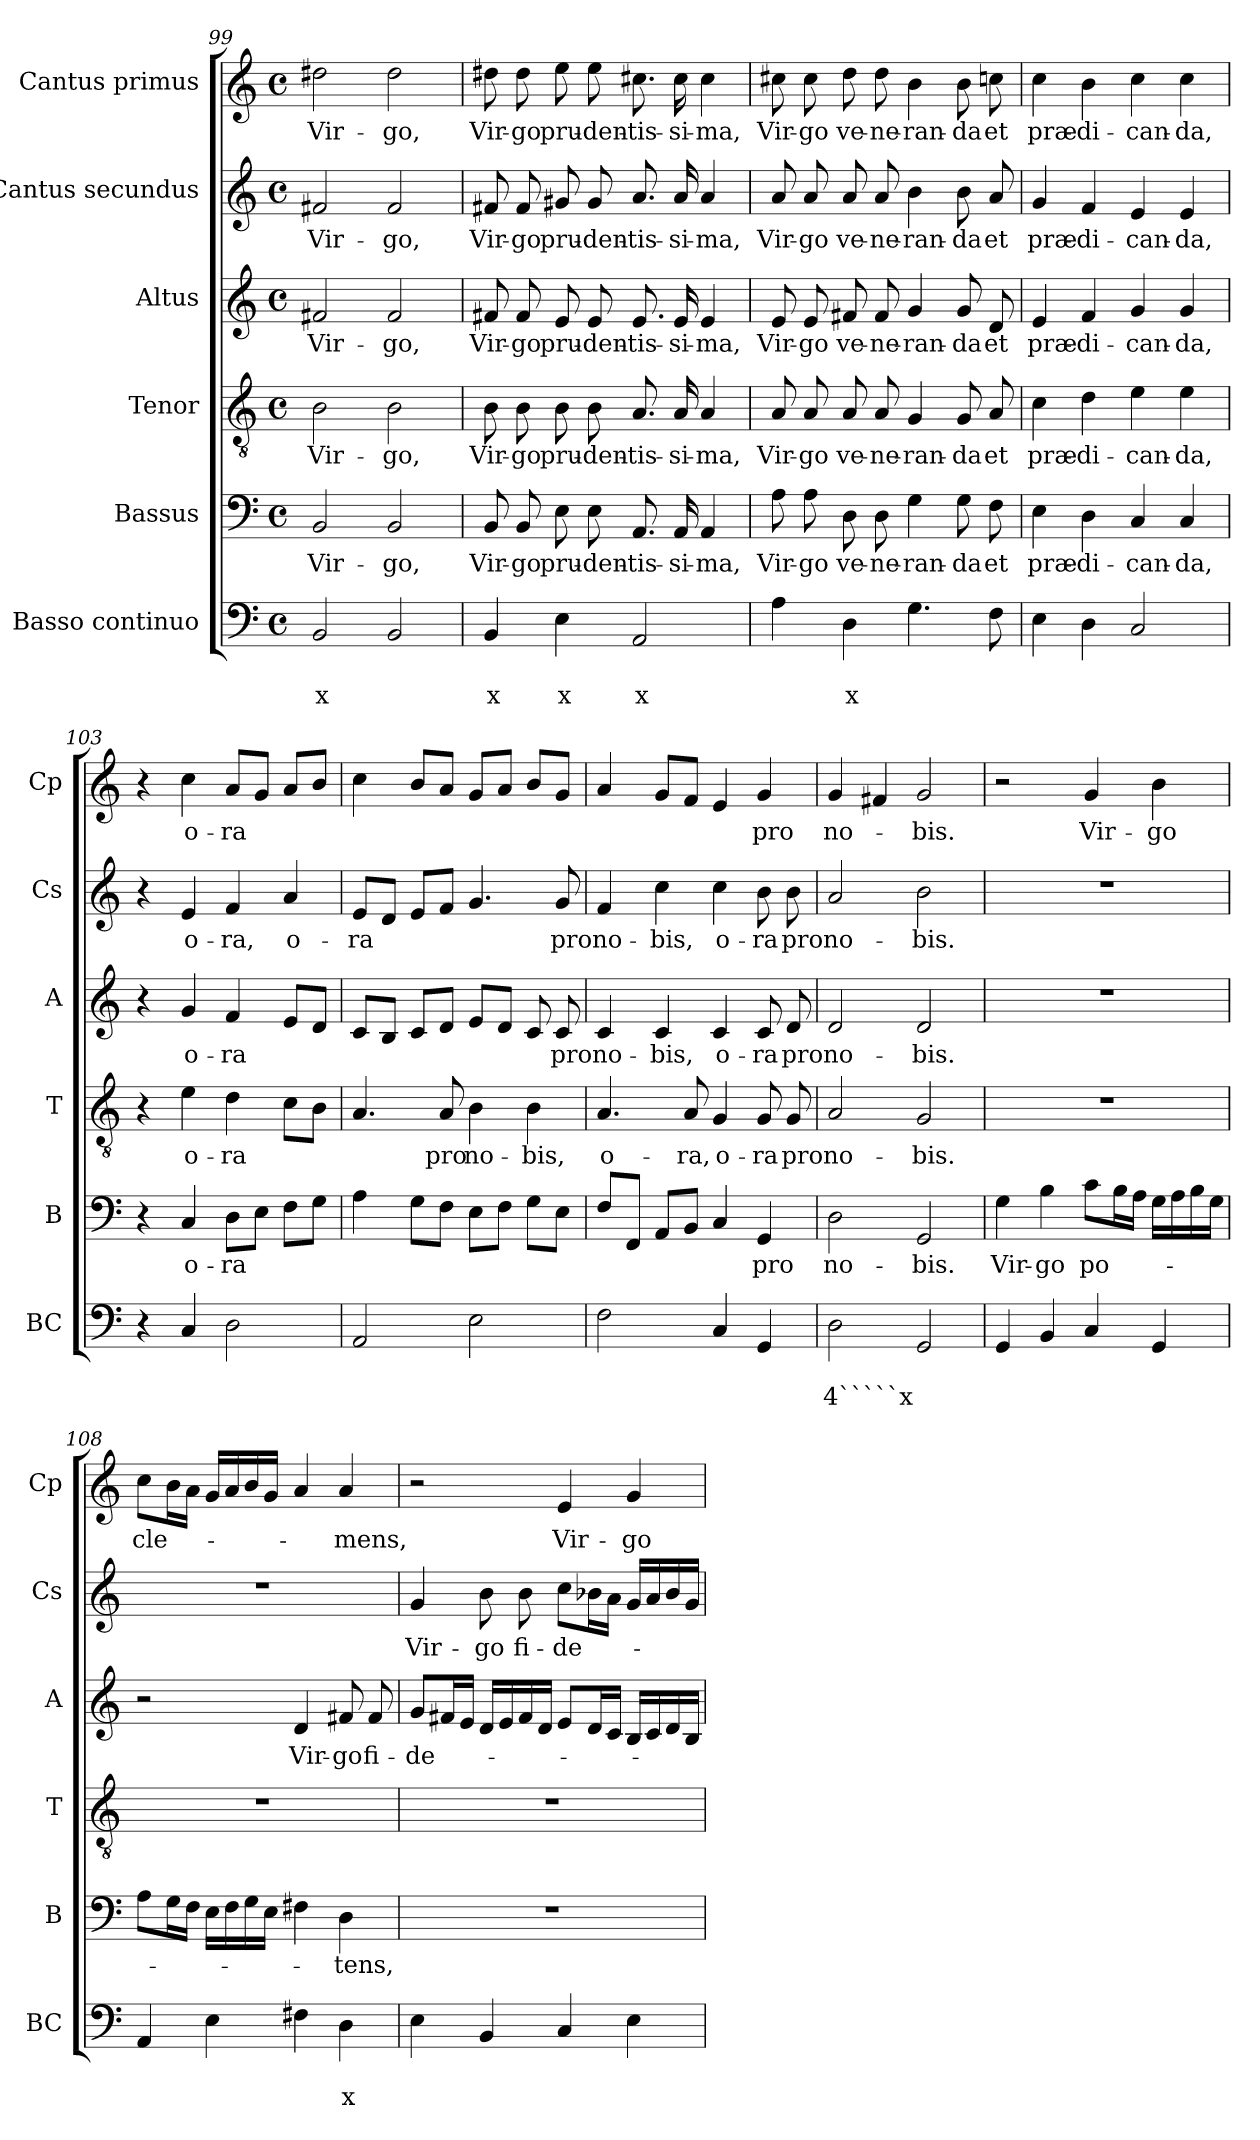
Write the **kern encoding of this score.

**kern	**text	**text	**kern	**text	**kern	**text	**kern	**text	**kern	**text	**kern	**text
*part6	*part6	*part6	*part5	*part5	*part4	*part4	*part3	*part3	*part2	*part2	*part1	*part1
*staff6	*staff6	*staff6	*staff5	*staff5	*staff4	*staff4	*staff3	*staff3	*staff2	*staff2	*staff1	*staff1
*I"Basso continuo	*	*	*I"Bassus	*	*I"Tenor	*	*I"Altus	*	*I"Cantus  secundus	*	*I"Cantus primus	*
*I'BC	*	*	*I'B	*	*I'T	*	*I'A	*	*I'Cs	*	*I'Cp	*
*clefF4	*	*	*clefF4	*	*clefGv2	*	*clefG2	*	*clefG2	*	*clefG2	*
*k[]	*	*	*k[]	*	*k[]	*	*k[]	*	*k[]	*	*k[]	*
*C:	*	*	*C:	*	*C:	*	*C:	*	*C:	*	*C:	*
*M4/4	*	*	*M4/4	*	*M4/4	*	*M4/4	*	*M4/4	*	*M4/4	*
*met(c)	*	*	*met(c)	*	*met(c)	*	*met(c)	*	*met(c)	*	*met(c)	*
=99	=99	=99	=99	=99	=99	=99	=99	=99	=99	=99	=99	=99
!	!	!LO:LY:b	!	!LO:LY:b	!	!LO:LY:b	!	!LO:LY:b	!	!LO:LY:b	!	!LO:LY:b
2BB/	.	x	2BB/	Vir-	2B\	Vir-	2f#X/	Vir-	2f#X/	Vir-	2dd#X\	Vir-
!	!	!	!	!LO:LY:b	!	!LO:LY:b	!	!LO:LY:b	!	!LO:LY:b	!	!LO:LY:b
2BB/	.	.	2BB/	-go,	2B\	-go,	2f#/	-go,	2f#/	-go,	2dd#\	-go,
=100	=100	=100	=100	=100	=100	=100	=100	=100	=100	=100	=100	=100
!	!	!LO:LY:b	!	!LO:LY:b	!	!LO:LY:b	!	!LO:LY:b	!	!LO:LY:b	!	!LO:LY:b
4BB/	.	x	8BB/	Vir-	8B\	Vir-	8f#X/	Vir-	8f#X/	Vir-	8dd#X\	Vir-
!	!	!	!	!LO:LY:b	!	!LO:LY:b	!	!LO:LY:b	!	!LO:LY:b	!	!LO:LY:b
.	.	.	8BB/	-go	8B\	-go	8f#/	-go	8f#/	-go	8dd#\	-go
!	!	!LO:LY:b	!	!LO:LY:b	!	!LO:LY:b	!	!LO:LY:b	!	!LO:LY:b	!	!LO:LY:b
4E\	.	x	8E\	pru-	8B\	pru-	8e/	pru-	8g#X/	pru-	8ee\	pru-
!	!	!	!	!LO:LY:b	!	!LO:LY:b	!	!LO:LY:b	!	!LO:LY:b	!	!LO:LY:b
.	.	.	8E\	-den-	8B\	-den-	8e/	-den-	8g#/	-den-	8ee\	-den-
!	!	!LO:LY:b	!	!LO:LY:b	!	!LO:LY:b	!	!LO:LY:b	!	!LO:LY:b	!	!LO:LY:b
2AA/	.	x	8.AA/	-tis-	8.A/	-tis-	8.e/	-tis-	8.a/	-tis-	8.cc#X\	-tis-
!	!	!	!	!LO:LY:b	!	!LO:LY:b	!	!LO:LY:b	!	!LO:LY:b	!	!LO:LY:b
.	.	.	16AA/	-si-	16A/	-si-	16e/	-si-	16a/	-si-	16cc#\	-si-
!	!	!	!	!LO:LY:b	!	!LO:LY:b	!	!LO:LY:b	!	!LO:LY:b	!	!LO:LY:b
.	.	.	4AA/	-ma,	4A/	-ma,	4e/	-ma,	4a/	-ma,	4cc#\	-ma,
=101	=101	=101	=101	=101	=101	=101	=101	=101	=101	=101	=101	=101
!	!	!	!	!LO:LY:b	!	!LO:LY:b	!	!LO:LY:b	!	!LO:LY:b	!	!LO:LY:b
4A\	.	.	8A\	Vir-	8A/	Vir-	8e/	Vir-	8a/	Vir-	8cc#X\	Vir-
!	!	!	!	!LO:LY:b	!	!LO:LY:b	!	!LO:LY:b	!	!LO:LY:b	!	!LO:LY:b
.	.	.	8A\	-go	8A/	-go	8e/	-go	8a/	-go	8cc#\	-go
!	!	!LO:LY:b	!	!LO:LY:b	!	!LO:LY:b	!	!LO:LY:b	!	!LO:LY:b	!	!LO:LY:b
4D\	.	x	8D\	ve-	8A/	ve-	8f#X/	ve-	8a/	ve-	8dd\	ve-
!	!	!	!	!LO:LY:b	!	!LO:LY:b	!	!LO:LY:b	!	!LO:LY:b	!	!LO:LY:b
.	.	.	8D\	-ne-	8A/	-ne-	8f#/	-ne-	8a/	-ne-	8dd\	-ne-
!	!	!	!	!LO:LY:b	!	!LO:LY:b	!	!LO:LY:b	!	!LO:LY:b	!	!LO:LY:b
4.G\	.	.	4G\	-ran-	4G/	-ran-	4g/	-ran-	4b\	-ran-	4b\	-ran-
!	!	!	!	!LO:LY:b	!	!LO:LY:b	!	!LO:LY:b	!	!LO:LY:b	!	!LO:LY:b
.	.	.	8G\	-da	8G/	-da	8g/	-da	8b\	-da	8b\	-da
!	!	!	!	!LO:LY:b	!	!LO:LY:b	!	!LO:LY:b	!	!LO:LY:b	!	!LO:LY:b
8F\	.	.	8F\	et	8A/	et	8d/	et	8a/	et	8ccn\	et
!!LO:LB:g=z
=102	=102	=102	=102	=102	=102	=102	=102	=102	=102	=102	=102	=102
!	!	!	!	!LO:LY:b	!	!LO:LY:b	!	!LO:LY:b	!	!LO:LY:b	!	!LO:LY:b
4E\	.	.	4E\	præ-	4c\	præ-	4e/	præ-	4g/	præ-	4cc\	præ-
!	!	!	!	!LO:LY:b	!	!LO:LY:b	!	!LO:LY:b	!	!LO:LY:b	!	!LO:LY:b
4D\	.	.	4D\	-di-	4d\	-di-	4f/	-di-	4f/	-di-	4b\	-di-
!	!	!	!	!LO:LY:b	!	!LO:LY:b	!	!LO:LY:b	!	!LO:LY:b	!	!LO:LY:b
2C/	.	.	4C/	-can-	4e\	-can-	4g/	-can-	4e/	-can-	4cc\	-can-
!	!	!	!	!LO:LY:b	!	!LO:LY:b	!	!LO:LY:b	!	!LO:LY:b	!	!LO:LY:b
.	.	.	4C/	-da,	4e\	-da,	4g/	-da,	4e/	-da,	4cc\	-da,
=103	=103	=103	=103	=103	=103	=103	=103	=103	=103	=103	=103	=103
4r	.	.	4r	.	4r	.	4r	.	4r	.	4r	.
!	!	!	!	!LO:LY:b	!	!LO:LY:b	!	!LO:LY:b	!	!LO:LY:b	!	!LO:LY:b
4C/	.	.	4C/	o-	4e\	o-	4g/	o-	4e/	o-	4cc\	o-
!	!	!	!	!LO:LY:b	!	!LO:LY:b	!	!LO:LY:b	!	!LO:LY:b	!	!LO:LY:b
2D\	.	.	8D\L	-ra	4d\	-ra	4f/	-ra	4f/	-ra,	8a/L	-ra
.	.	.	8E\J	.	.	.	.	.	.	.	8g/J	.
!	!	!	!	!	!	!	!	!	!	!LO:LY:b	!	!
.	.	.	8F\L	.	8c\L	.	8e/L	.	4a/	o-	8a/L	.
.	.	.	8G\J	.	8B\J	.	8d/J	.	.	.	8b/J	.
=104	=104	=104	=104	=104	=104	=104	=104	=104	=104	=104	=104	=104
!	!	!	!	!	!	!	!	!	!	!LO:LY:b	!	!
2AA/	.	.	4A\	.	4.A/	.	8c/L	.	8e/L	-ra	4cc\	.
.	.	.	.	.	.	.	8B/J	.	8d/J	.	.	.
.	.	.	8G\L	.	.	.	8c/L	.	8e/L	.	8b/L	.
!	!	!	!	!	!	!LO:LY:b	!	!	!	!	!	!
.	.	.	8F\J	.	8A/	pro	8d/J	.	8f/J	.	8a/J	.
!	!	!	!	!	!	!LO:LY:b	!	!	!	!	!	!
2E\	.	.	8E\L	.	4B\	no-	8e/L	.	4.g/	.	8g/L	.
.	.	.	8F\J	.	.	.	8d/J	.	.	.	8a/J	.
!	!	!	!	!	!	!LO:LY:b	!	!	!	!	!	!
.	.	.	8G\L	.	4B\	-bis,	8c/	.	.	.	8b/L	.
!	!	!	!	!	!	!	!	!LO:LY:b	!	!LO:LY:b	!	!
.	.	.	8E\J	.	.	.	8c/	pro	8g/	pro	8g/J	.
=105	=105	=105	=105	=105	=105	=105	=105	=105	=105	=105	=105	=105
!	!	!	!	!	!	!LO:LY:b	!	!LO:LY:b	!	!LO:LY:b	!	!
2F\	.	.	8F/L	.	4.A/	o-	4c/	no-	4f/	no-	4a/	.
.	.	.	8FF/J	.	.	.	.	.	.	.	.	.
!	!	!	!	!	!	!	!	!LO:LY:b	!	!LO:LY:b	!	!
.	.	.	8AA/L	.	.	.	4c/	-bis,	4cc\	-bis,	8g/L	.
!	!	!	!	!	!	!LO:LY:b	!	!	!	!	!	!
.	.	.	8BB/J	.	8A/	-ra,	.	.	.	.	8f/J	.
!	!	!	!	!	!	!LO:LY:b	!	!LO:LY:b	!	!LO:LY:b	!	!
4C/	.	.	4C/	.	4G/	o-	4c/	o-	4cc\	o-	4e/	.
!	!	!	!	!LO:LY:b	!	!LO:LY:b	!	!LO:LY:b	!	!LO:LY:b	!	!LO:LY:b
4GG/	.	.	4GG/	pro	8G/	-ra	8c/	-ra	8b\	-ra	4g/	pro
!	!	!	!	!	!	!LO:LY:b	!	!LO:LY:b	!	!LO:LY:b	!	!
.	.	.	.	.	8G/	pro	8d/	pro	8b\	pro	.	.
=106	=106	=106	=106	=106	=106	=106	=106	=106	=106	=106	=106	=106
!	!	!LO:LY:b	!	!LO:LY:b	!	!LO:LY:b	!	!LO:LY:b	!	!LO:LY:b	!	!LO:LY:b
2D\	.	4`````x	2D\	no-	2A/	no-	2d/	no-	2a/	no-	4g/	no-
.	.	.	.	.	.	.	.	.	.	.	4f#X/	.
!	!	!	!	!LO:LY:b	!	!LO:LY:b	!	!LO:LY:b	!	!LO:LY:b	!	!LO:LY:b
2GG/	.	.	2GG/	-bis.	2G/	-bis.	2d/	-bis.	2b\	-bis.	2g/	-bis.
!!LO:PB:g=z
=107	=107	=107	=107	=107	=107	=107	=107	=107	=107	=107	=107	=107
!	!	!	!	!LO:LY:b	!	!	!	!	!	!	!	!
4GG/	.	.	4G\	Vir-	1r	.	1r	.	1r	.	2r	.
!	!	!	!	!LO:LY:b	!	!	!	!	!	!	!	!
4BB/	.	.	4B\	-go	.	.	.	.	.	.	.	.
!	!	!	!	!LO:LY:b	!	!	!	!	!	!	!	!LO:LY:b
4C/	.	.	8c\L	po-	.	.	.	.	.	.	4g/	Vir-
.	.	.	16B\L	.	.	.	.	.	.	.	.	.
.	.	.	16A\JJ	.	.	.	.	.	.	.	.	.
!	!	!	!	!	!	!	!	!	!	!	!	!LO:LY:b
4GG/	.	.	16G\LL	.	.	.	.	.	.	.	4b\	-go
.	.	.	16A\	.	.	.	.	.	.	.	.	.
.	.	.	16B\	.	.	.	.	.	.	.	.	.
.	.	.	16G\JJ	.	.	.	.	.	.	.	.	.
=108	=108	=108	=108	=108	=108	=108	=108	=108	=108	=108	=108	=108
!	!	!	!	!	!	!	!	!	!	!	!	!LO:LY:b
4AA/	.	.	8A\L	.	1r	.	2r	.	1r	.	8cc\L	cle-
.	.	.	16G\L	.	.	.	.	.	.	.	16b\L	.
.	.	.	16F\JJ	.	.	.	.	.	.	.	16a\JJ	.
4E\	.	.	16E\LL	.	.	.	.	.	.	.	16g/LL	.
.	.	.	16F\	.	.	.	.	.	.	.	16a/	.
.	.	.	16G\	.	.	.	.	.	.	.	16b/	.
.	.	.	16E\JJ	.	.	.	.	.	.	.	16g/JJ	.
!	!	!	!	!	!	!	!	!LO:LY:b	!	!	!	!
4F#X\	.	.	4F#X\	.	.	.	4d/	Vir-	.	.	4a/	.
!	!	!LO:LY:b	!	!LO:LY:b	!	!	!	!LO:LY:b	!	!	!	!LO:LY:b
4D\	.	x	4D\	-tens,	.	.	8f#X/	-go	.	.	4a/	-mens,
!	!	!	!	!	!	!	!	!LO:LY:b	!	!	!	!
.	.	.	.	.	.	.	8f#/	fi-	.	.	.	.
=109	=109	=109	=109	=109	=109	=109	=109	=109	=109	=109	=109	=109
!	!	!	!	!	!	!	!	!LO:LY:b	!	!LO:LY:b	!	!
4E\	.	.	1r	.	1r	.	8g/L	-de-	4g/	Vir-	2r	.
.	.	.	.	.	.	.	16f#X/L	.	.	.	.	.
.	.	.	.	.	.	.	16e/JJ	.	.	.	.	.
!	!	!	!	!	!	!	!	!	!	!LO:LY:b	!	!
4BB/	.	.	.	.	.	.	16d/LL	.	8b\	-go	.	.
.	.	.	.	.	.	.	16e/	.	.	.	.	.
!	!	!	!	!	!	!	!	!	!	!LO:LY:b	!	!
.	.	.	.	.	.	.	16f#/	.	8b\	fi-	.	.
.	.	.	.	.	.	.	16d/JJ	.	.	.	.	.
!	!	!	!	!	!	!	!	!	!	!LO:LY:b	!	!LO:LY:b
4C/	.	.	.	.	.	.	8e/L	.	8cc\L	-de-	4e/	Vir-
.	.	.	.	.	.	.	16d/L	.	16b-X\L	.	.	.
.	.	.	.	.	.	.	16c/JJ	.	16a\JJ	.	.	.
!	!	!	!	!	!	!	!	!	!	!	!	!LO:LY:b
4E\	.	.	.	.	.	.	16B/LL	.	16g/LL	.	4g/	-go
.	.	.	.	.	.	.	16c/	.	16a/	.	.	.
.	.	.	.	.	.	.	16d/	.	16b-/	.	.	.
.	.	.	.	.	.	.	16B/JJ	.	16g/JJ	.	.	.
=	=	=	=	=	=	=	=	=	=	=	=	=
*-	*-	*-	*-	*-	*-	*-	*-	*-	*-	*-	*-	*-
